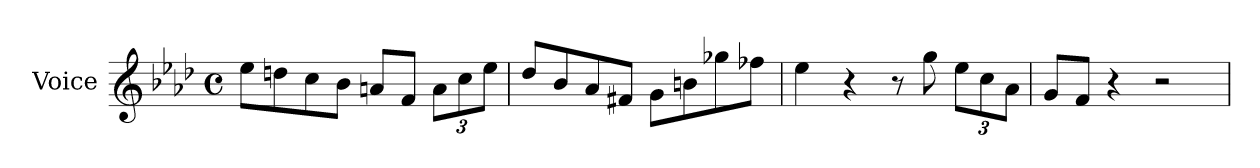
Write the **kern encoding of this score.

**kern
*part1
*staff1
*I"Voice
*I'Voice
*clefG2
*k[b-e-a-d-]
*M4/4
*met(c)
=1
8ee-\L
8ddn\
8cc\
8b-\J
8an/L
8f/J
12a\L
12cc\
12ee-\J
=2
8dd-/L
8b-/
8a-/
8f#X/J
8g\L
8bn\
8gg-X\
8ff-X\J
=3
4ee-\
4r
8r
8gg\
12ee-\L
12cc\
12a-\J
=4
8g/L
8f/J
4r
2rcc
=
*-
